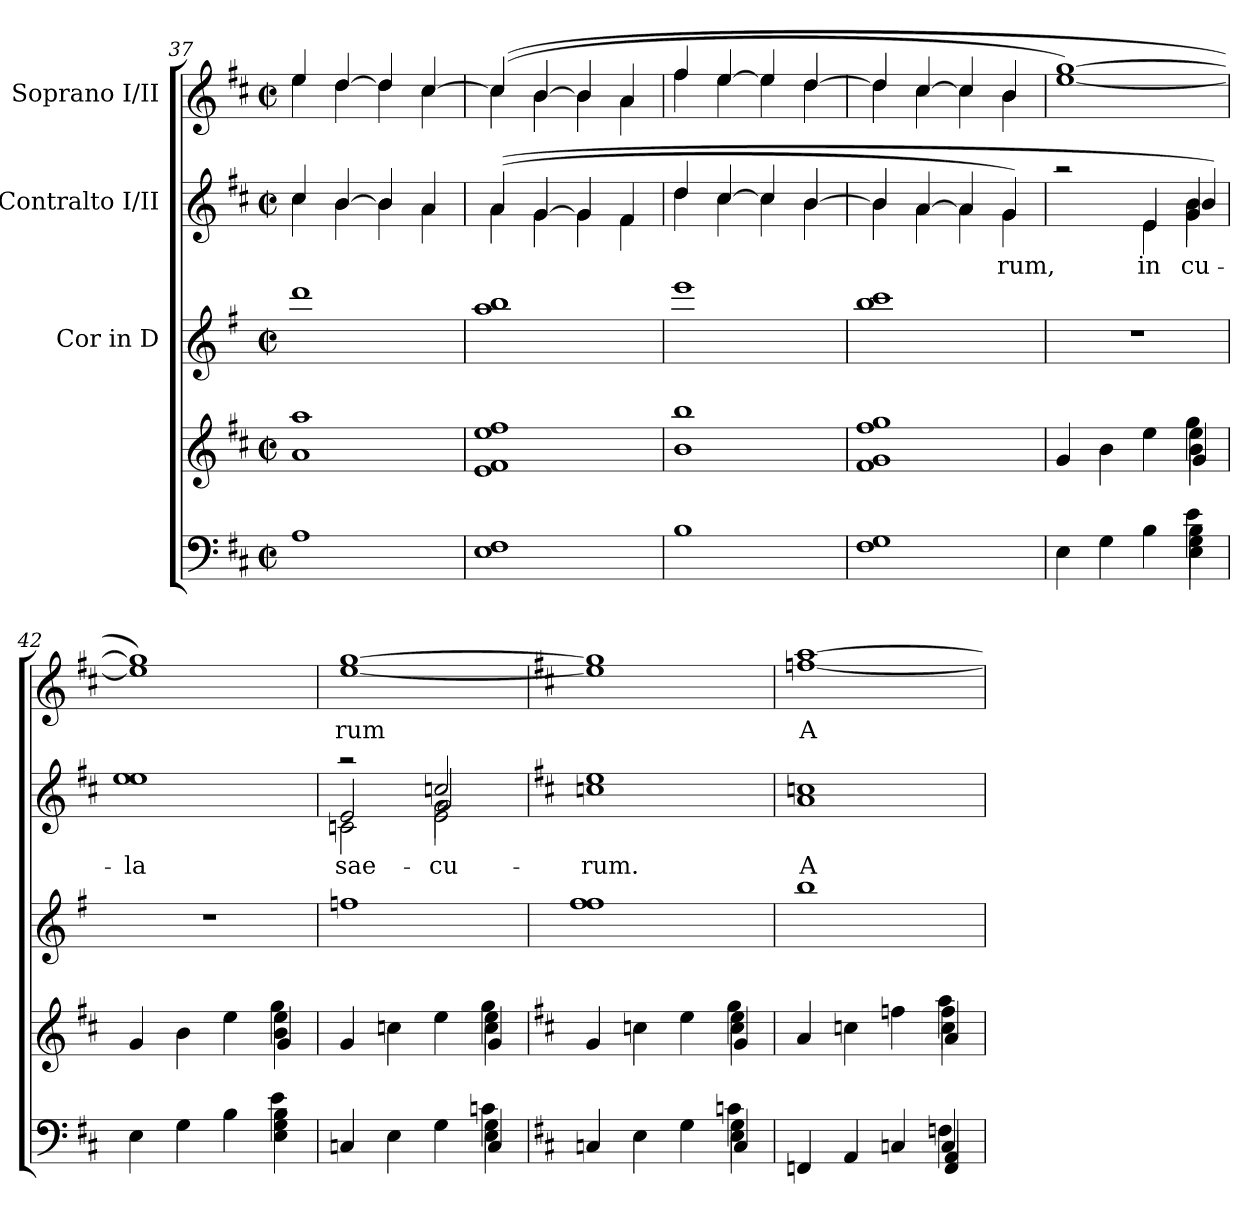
**kern	**kern	**kern	**kern	**text	**kern	**text
*part5	*part4	*part3	*part2	*part2	*part1	*part1
*staff5	*staff4	*staff3	*staff2	*staff2	*staff1	*staff1
*	*	*I"Cor in D	*I"Contralto I/II	*	*I"Soprano I/II	*
*clefF4	*clefG2	*clefG2	*clefG2	*	*clefG2	*
*ITrd1c2	*ITrd1c2	*ITrd4c7	*ITrd1c2	*	*ITrd1c2	*
*k[]	*k[]	*k[]	*k[]	*	*k[]	*
*C:	*C:	*C:	*C:	*	*C:	*
*M2/2	*M2/2	*M2/2	*M2/2	*	*M2/2	*
*met(c|)	*met(c|)	*met(c|)	*met(c|)	*	*met(c|)	*
=37	=37	=37	=37	=37	=37	=37
*	*	*	*^	*	*^	*
1G	1g 1gg	1gg	4b/	4b\	.	4dd/	4dd\	.
.	.	.	[>4a/	4a\	.	[>4cc/	4cc\	.
.	.	.	4a/]	4a\	.	4cc/]	4cc\	.
.	.	.	4g/	4g\	.	[>4b/	4b\	.
!!LO:PB:g=z	!!
=38	=38	=38	=38	=38	=38	=38	=38	=38
1D 1E	1d 1e 1dd 1ee	1dd 1ee	((<4g/	4g\	.	(<(4b/]	4b\	.
.	.	.	[>4f/	4f\	.	[>4a/	4a\	.
.	.	.	4f/]	4f\	.	4a/]	4a\	.
.	.	.	4e/	4e\	.	4g/	4g\	.
=39	=39	=39	=39	=39	=39	=39	=39	=39
1A	1a 1aa	1aa	4cc/	4cc\	.	4ee/	4ee\	.
.	.	.	[>4b/	4b\	.	[>4dd/	4dd\	.
.	.	.	4b/]	4b\	.	4dd/]	4dd\	.
.	.	.	[>4a/	4a\	.	[>4cc/	4cc\	.
=40	=40	=40	=40	=40	=40	=40	=40	=40
1E 1F	1e 1f 1ee 1ff	1ee 1ff	4a/]	4a\	.	4cc/]	4cc\	.
.	.	.	[>4g/	4g\	.	[>4b/	4b\	.
.	.	.	4g/]	4g\	.	4b/]	4b\	.
!	!	!	!	!	!LO:LY:b	!	!	!
.	.	.	4f/)	4f\	-rum,	4a/	4a\	.
*	*	*	*	*	*	*v	*v	*
=41	=41	=41	=41	=41	=41	=41	=41
*^	*^	*	*^	*	*	*	*
*	*^	*	*^	*	*	*	*^	*	*	*
*	*	*^	*	*	*^	*	*	*	*	*	*	*	*
4D\	2.ryy	2.ryy	2.ryy	4f/	2.ryy	2.ryy	2.ryy	1r	2raa	2ryy	2.ryy	2.ryy	.	[<1dd [<1ff)	.
4F<\	.	.	.	4a<\	.	.	.	.	.	.	.	.	.	.	.
!	!	!	!	!	!	!	!	!	!	!	!	!	!LO:LY:b	!	!
4A\	.	.	.	4dd\	.	.	.	.	4d/	4d\	.	.	in	.	.
!	!	!	!	!	!	!	!	!	!	!	!	!	!LO:LY:b	!	!
!	!	!	!	!	!	!	!	!	!	!	!	!	!LO:LY:b	!	!
4d\	4A<\	4F\	4D\	4ff\	4dd<\	4a\	4f/	.	4f\	4f/	4a/)	4a\	-cu-	.	.
!!LO:LB:g=z
=42	=42	=42	=42	=42	=42	=42	=42	=42	=42	=42	=42	=42	=42	=42	=42
!	!	!	!	!	!	!	!	!	!	!	!	!	!LO:LY:b:rj	!	!
*	*	*	*	*	*	*	*	*	*v	*v	*v	*v	*	*	*
4D\	2.ryy	2.ryy	2.ryy	4f/	2.ryy	2.ryy	2.ryy	1r	1dd 1dd	-la	1dd] 1ff])	.
4F<\	.	.	.	4a<\	.	.	.	.	.	.	.	.
4A\	.	.	.	4dd\	.	.	.	.	.	.	.	.
4d\	4A<\	4F\	4D\	4ff\	4dd<\	4a\	4f/	.	.	.	.	.
=43	=43	=43	=43	=43	=43	=43	=43	=43	=43	=43	=43	=43
*	*	*	*	*	*	*	*	*	*^	*	*	*
!	!	!	!	!	!	!	!	!	!	!	!LO:LY:b	!	!LO:LY:b
*	*	*	*	*	*	*	*	*	*^	*^	*	*	*
4BB-X/	2.ryy	2.ryy	2.ryy	4f/	2.ryy	2.ryy	2.ryy	1b-X	2raa	2d/	2B-X\	2ryy	sae-	[<1dd [>1ff	-rum
4D<\	.	.	.	4b-X<\	.	.	.	.	.	.	.	.	.	.	.
!	!	!	!	!	!	!	!	!	!	!	!	!	!LO:LY:b	!	!
!	!	!	!	!	!	!	!	!	!	!	!	!	!LO:LY:b	!	!
4F\	.	.	.	4dd\	.	.	.	.	2d\	2b-X/	2f/	2f\	-cu-	.	.
4B-X\	4F<\	4D\	4BB-/	4ff\	4dd<\	4b-\	4f/	.	.	.	.	.	.	.	.
*	*	*	*	*	*	*	*	*	*v	*v	*v	*v	*	*	*
=44	=44	=44	=44	=44	=44	=44	=44	=44	=44	=44	=44	=44
*	*	*	*	*	*	*	*	*k[b-]	*	*	*	*
*	*	*	*	*	*	*	*	*F:	*	*	*	*
!	!	!	!	!	!	!	!	!	!	!LO:LY:b	!	!
4BB-X/	2.ryy	2.ryy	2.ryy	4f/	2.ryy	2.ryy	2.ryy	1b- 1b-	1b-X 1dd	-rum.	1dd] 1ff]	.
4D<\	.	.	.	4b-X<\	.	.	.	.	.	.	.	.
4F\	.	.	.	4dd\	.	.	.	.	.	.	.	.
4B-X\	4F<\	4D\	4BB-/	4ff\	4dd<\	4b-\	4f/	.	.	.	.	.
=45	=45	=45	=45	=45	=45	=45	=45	=45	=45	=45	=45	=45
!	!	!	!	!	!	!	!	!	!	!LO:LY:b:rj	!	!LO:LY:b:rj
4EE-X/	2.ryy	2.ryy	2.ryy	4g/	2.ryy	2.ryy	2.ryy	1ee	1g 1b-X	A-	[<1ee-X [<1gg	A-
4GG>/	.	.	.	4b-X<\	.	.	.	.	.	.	.	.
4BB-X/	.	.	.	4ee-X\	.	.	.	.	.	.	.	.
4E-X\	4BB->/	4GG/	4EE-/	4gg\	4ee-<\	4b-\	4g/	.	.	.	.	.
*v	*v	*v	*v	*	*	*	*	*	*	*	*	*
*	*v	*v	*v	*v	*	*	*	*	*
=	=	=	=	=	=	=
*-	*-	*-	*-	*-	*-	*-
